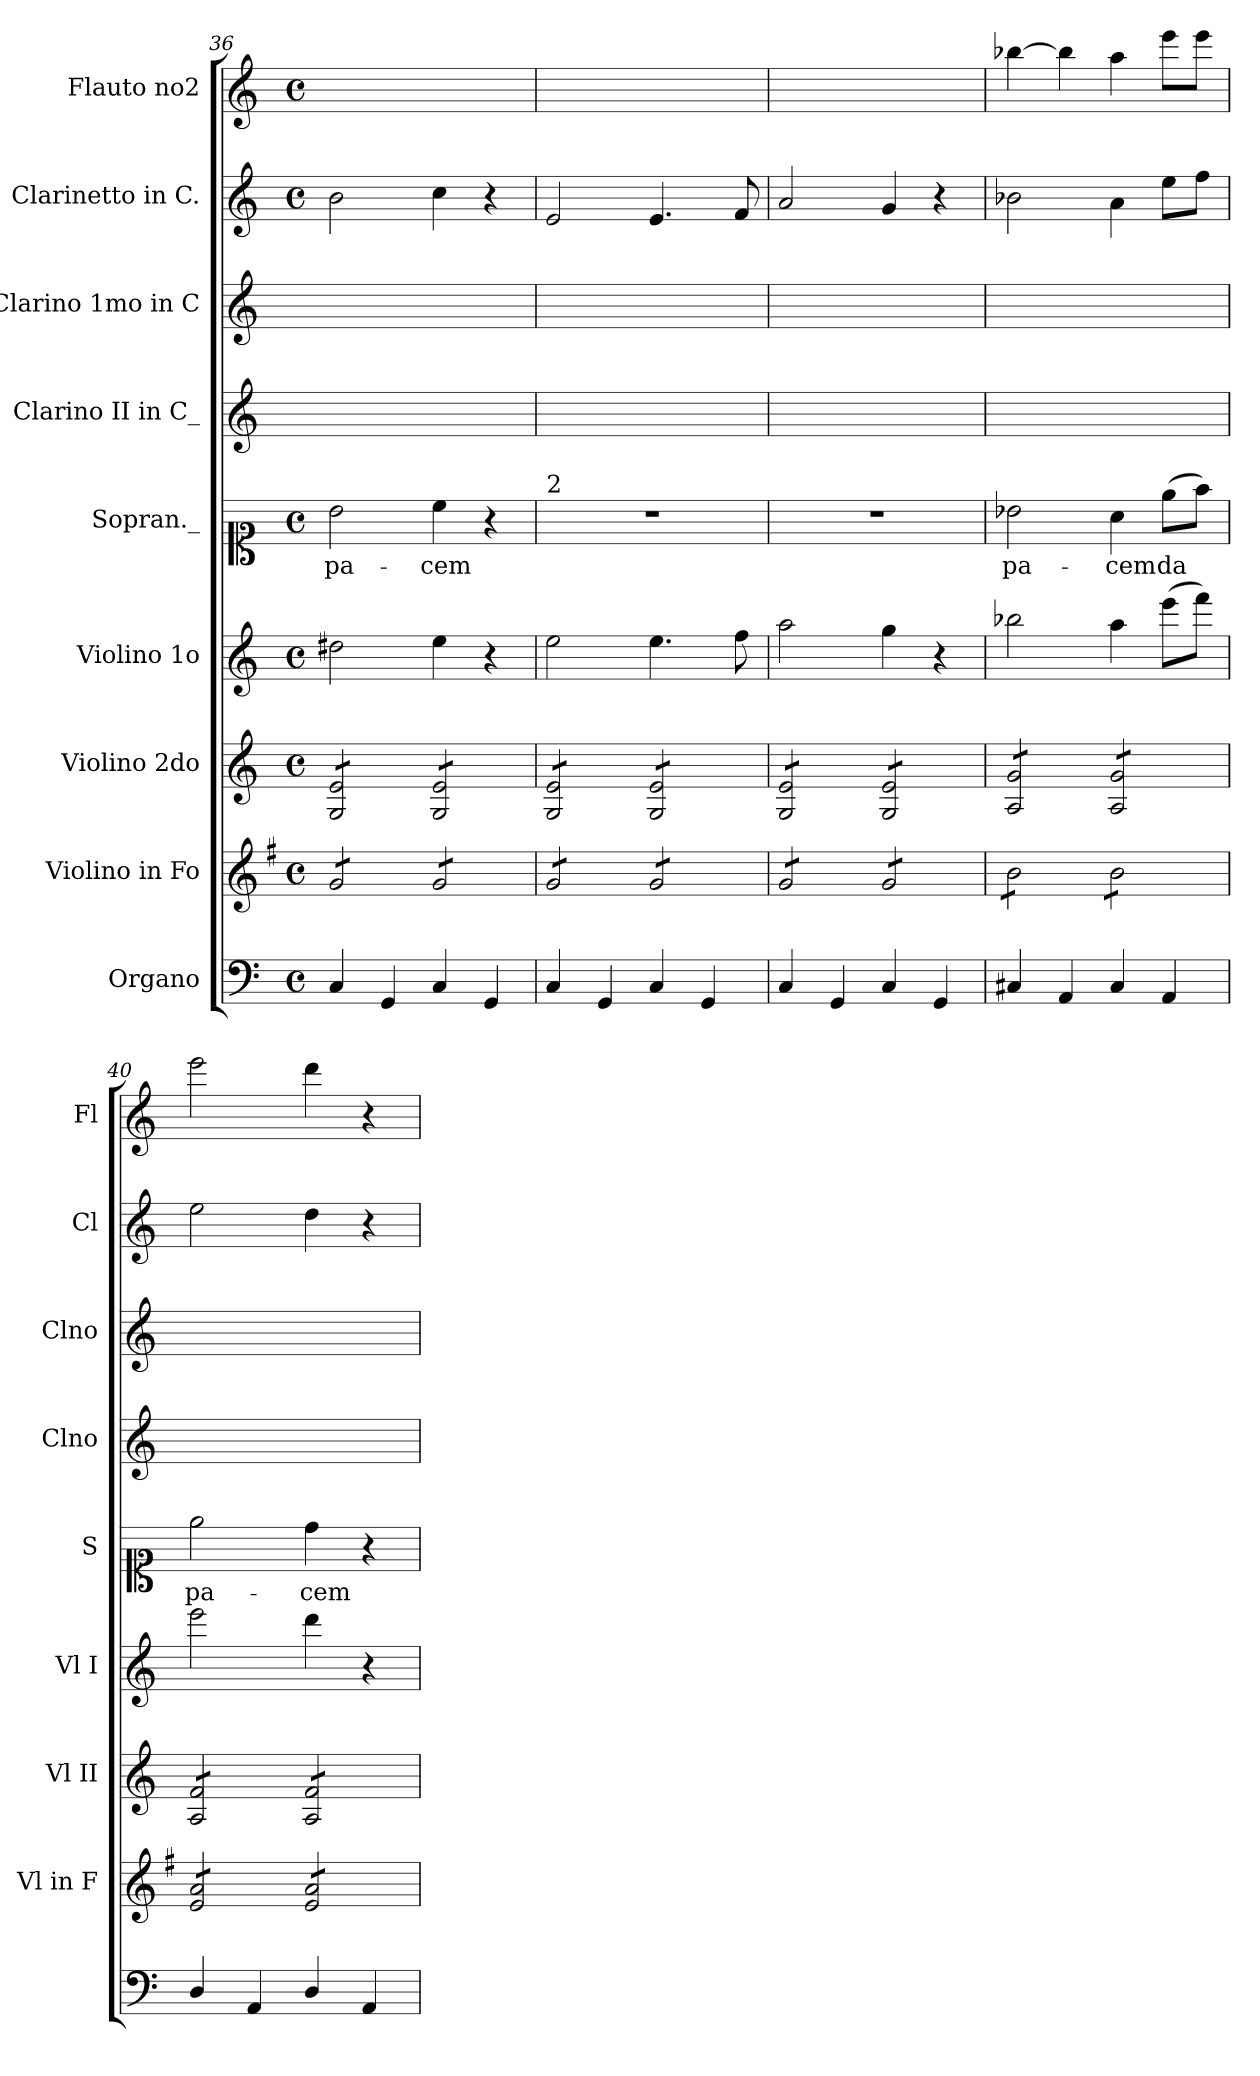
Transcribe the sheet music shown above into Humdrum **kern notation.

**kern	**kern	**kern	**kern	**kern	**text	**kern	**kern	**kern	**kern
*part9	*part8	*part7	*part6	*part5	*part5	*part4	*part3	*part2	*part1
*staff9	*staff8	*staff7	*staff6	*staff5	*staff5	*staff4	*staff3	*staff2	*staff1
*I"Organo	*I"Violino in Fo	*I"Violino 2do	*I"Violino 1o	*I"Sopran._	*	*I"Clarino II in C_	*I"Clarino 1mo in C	*I"Clarinetto in C.	*I"Flauto no2
*	*I'Vl in F	*I'Vl II	*I'Vl I	*I'S	*	*I'Clno	*I'Clno	*I'Cl	*I'Fl
*clefF4	*clefG2	*clefG2	*clefG2	*clefC1	*	*clefG2	*clefG2	*clefG2	*clefG2
*	*ITrd4c7	*	*	*	*	*	*	*	*
*k[]	*k[]	*k[]	*k[]	*k[]	*	*	*	*k[]	*k[]
*M4/4	*M4/4	*M4/4	*M4/4	*M4/4	*	*	*	*M4/4	*M4/4
*met(c)	*met(c)	*met(c)	*met(c)	*met(c)	*	*	*	*met(c)	*met(c)
=36	=36	=36	=36	=36	=36	=36	=36	=36	=36
*	*tremolo	*	*	*	*	*	*	*	*
*	*	*tremolo	*	*	*	*	*	*	*
4C/	8c/L	8G/ 8e/L	2dd#X\	2b\	pa-	1ryy	1ryy	2b\	1ryy
.	8c/	8G/ 8e/	.	.	.	.	.	.	.
4GG/	8c/	8G/ 8e/	.	.	.	.	.	.	.
.	8c/J	8G/ 8e/J	.	.	.	.	.	.	.
4C/	8c/L	8G/ 8e/L	4ee\	4cc\	-cem	.	.	4cc\	.
.	8c/	8G/ 8e/	.	.	.	.	.	.	.
4GG/	8c/	8G/ 8e/	4r	4r	.	.	.	4r	.
.	8c/J	8G/ 8e/J	.	.	.	.	.	.	.
=37	=37	=37	=37	=37	=37	=37	=37	=37	=37
!	!	!	!	!LO:TX:a:t=2	!	!	!	!	!
4C/	8c/L	8G/ 8e/L	2ee\	1r	.	1ryy	1ryy	2e/	1ryy
.	8c/	8G/ 8e/	.	.	.	.	.	.	.
4GG/	8c/	8G/ 8e/	.	.	.	.	.	.	.
.	8c/J	8G/ 8e/J	.	.	.	.	.	.	.
4C/	8c/L	8G/ 8e/L	4.ee\	.	.	.	.	4.e/	.
.	8c/	8G/ 8e/	.	.	.	.	.	.	.
4GG/	8c/	8G/ 8e/	.	.	.	.	.	.	.
.	8c/J	8G/ 8e/J	8ff\	.	.	.	.	8f/	.
=38	=38	=38	=38	=38	=38	=38	=38	=38	=38
4C/	8c/L	8G/ 8e/L	2aa\	1r	.	1ryy	1ryy	2a/	1ryy
.	8c/	8G/ 8e/	.	.	.	.	.	.	.
4GG/	8c/	8G/ 8e/	.	.	.	.	.	.	.
.	8c/J	8G/ 8e/J	.	.	.	.	.	.	.
4C/	8c/L	8G/ 8e/L	4gg\	.	.	.	.	4g/	.
.	8c/	8G/ 8e/	.	.	.	.	.	.	.
4GG/	8c/	8G/ 8e/	4r	.	.	.	.	4r	.
.	8c/J	8G/ 8e/J	.	.	.	.	.	.	.
=39	=39	=39	=39	=39	=39	=39	=39	=39	=39
4C#X/	8e\L	8A/ 8g/L	2bb-X\	2b-X\	pa-	1ryy	1ryy	2b-X\	[4bb-X\
.	8e\	8A/ 8g/	.	.	.	.	.	.	.
4AA/	8e\	8A/ 8g/	.	.	.	.	.	.	4bb-\]
.	8e\J	8A/ 8g/J	.	.	.	.	.	.	.
4C#/	8e\L	8A/ 8g/L	4aa\	4a\	-cem	.	.	4a\	4aa\
.	8e\	8A/ 8g/	.	.	.	.	.	.	.
4AA/	8e\	8A/ 8g/	(8eee\L	(8ee\L	da	.	.	8ee\L	8eee\L
.	8e\J	8A/ 8g/J	8fff\J)	8ff\J)	.	.	.	8ff\J	8eee\J
=40	=40	=40	=40	=40	=40	=40	=40	=40	=40
4D/	8A/ 8d/L	8A/ 8f/L	2eee\	2ee\	pa-	1ryy	1ryy	2ee\	2eee\
.	8A/ 8d/	8A/ 8f/	.	.	.	.	.	.	.
4AA/	8A/ 8d/	8A/ 8f/	.	.	.	.	.	.	.
.	8A/ 8d/J	8A/ 8f/J	.	.	.	.	.	.	.
4D/	8A/ 8d/L	8A/ 8f/L	4ddd\	4dd\	-cem	.	.	4dd\	4ddd\
.	8A/ 8d/	8A/ 8f/	.	.	.	.	.	.	.
4AA/	8A/ 8d/	8A/ 8f/	4r	4r	.	.	.	4r	4r
.	8A/ 8d/J	8A/ 8f/J	.	.	.	.	.	.	.
*	*	*Xtremolo	*	*	*	*	*	*	*
*	*Xtremolo	*	*	*	*	*	*	*	*
=	=	=	=	=	=	=	=	=	=
*-	*-	*-	*-	*-	*-	*-	*-	*-	*-
